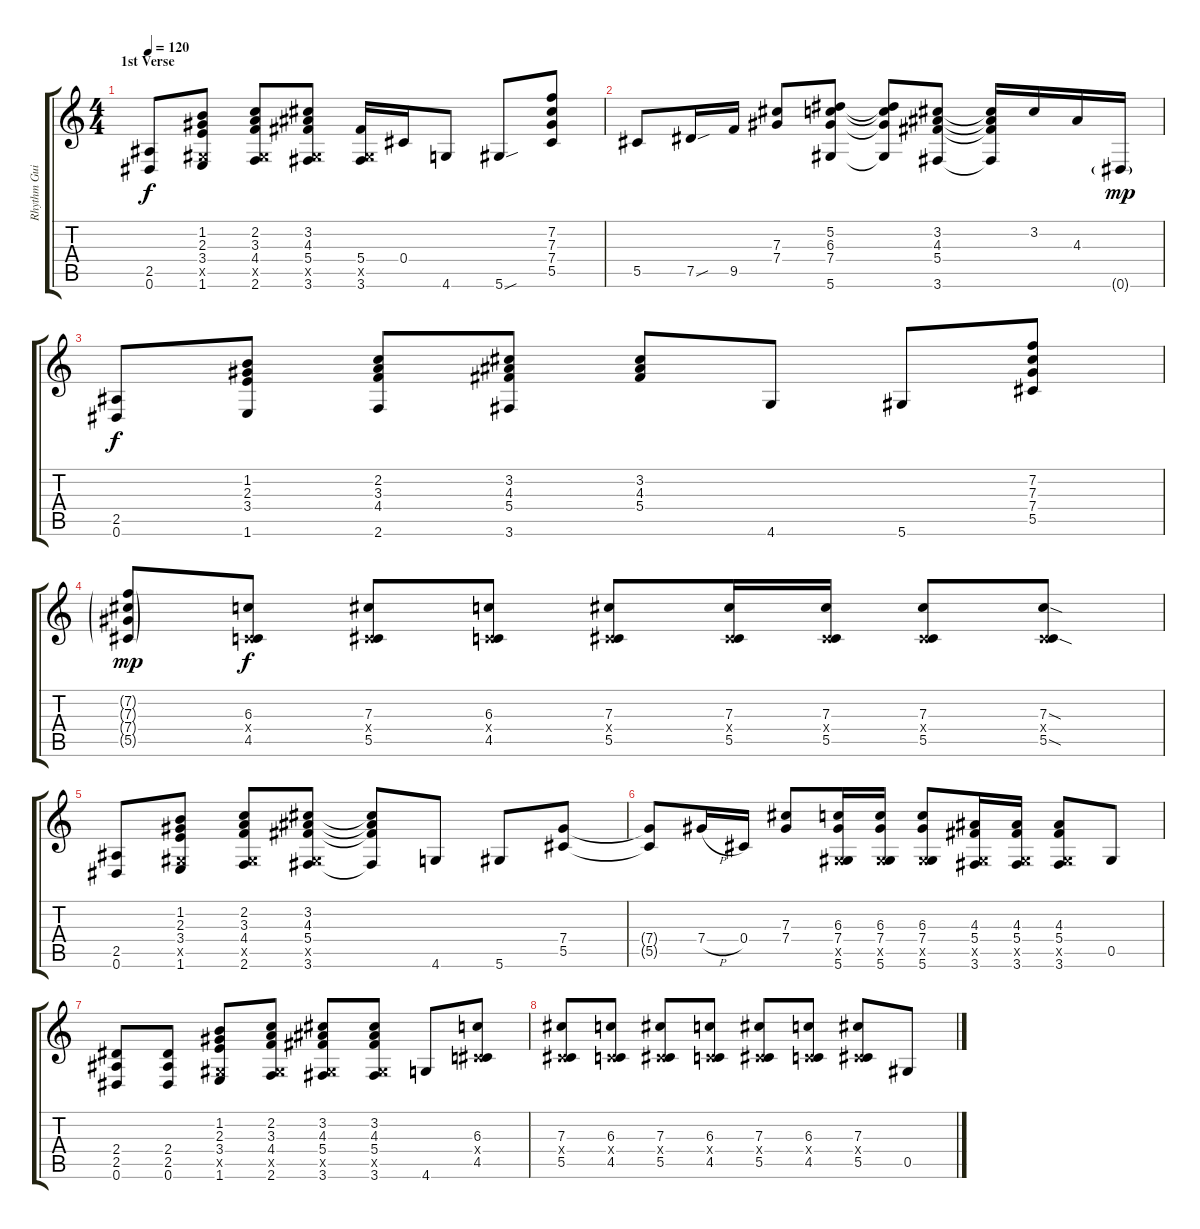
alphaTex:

\track ("Rhythm Guitar" "Rhythm Gui") {instrument overdrivenguitar}
\staff {score tabs}
\tuning (Eb4 Bb3 Gb3 Db3 Ab2 Eb2) {hide}
\ts (4 4)
\section ("" "1st Verse")
\tempo 120
\clef g2
\ks c
(2.5 0.6).8{dy f} (1.2 2.3 3.4 0.5{x} 1.6).8 (2.2 3.3 4.4 0.5{x} 2.6).8 (3.2 4.3 5.4 0.5{x} 3.6).8 (5.4 0.5{x} 3.6).16 0.4.16 4.6.8 5.6{sou}.8 (7.2 7.3 7.4 5.5).8 |
5.5.8 7.5{sou}.16 9.5.16 (7.3 7.4).8 (5.2 6.3 7.4 5.6).8 (5.2{t} 6.3{t} 7.4{t} 5.6{t}).8 (3.2 4.3 5.4 3.6).8 (3.2{t} 4.3{t} 5.4{t} 3.6{t}).16 3.2.16 4.3.16 0.6{g}.16{dy mp} |
(2.5 0.6).8{dy f} (1.2 2.3 3.4 1.6).8 (2.2 3.3 4.4 2.6).8 (3.2 4.3 5.4 3.6).8 (3.2 4.3 5.4).8 4.6.8 5.6.8 (7.2 7.3 7.4 5.5).8 |
(7.2{g} 7.3{g} 7.4{g} 5.5{g}).8{dy mp} (6.3 0.4{x} 4.5).8{dy f} (7.3 0.4{x} 5.5).8 (6.3 0.4{x} 4.5).8 (7.3 0.4{x} 5.5).8 (7.3 0.4{x} 5.5).16 (7.3 0.4{x} 5.5).16 (7.3 0.4{x} 5.5).8 (7.3{sod} 0.4{x} 5.5{sod}).8 |
(2.5 0.6).8 (1.2 2.3 3.4 0.5{x} 1.6).8 (2.2 3.3 4.4 0.5{x} 2.6).8 (3.2 4.3 5.4 0.5{x} 3.6).8 (3.2{t} 4.3{t} 5.4{t} 3.6{t}).8 4.6.8 5.6.8 (7.4 5.5).8 |
(7.4{t} 5.5{t}).8 7.4{h}.16 0.4.16 (7.3 7.4).8 (6.3 7.4 0.5{x} 5.6).16 (6.3 7.4 0.5{x} 5.6).16 (6.3 7.4 0.5{x} 5.6).8 (4.3 5.4 0.5{x} 3.6).16 (4.3 5.4 0.5{x} 3.6).16 (4.3 5.4 0.5{x} 3.6).8 0.5.8 |
(2.4 2.5 0.6).8 (2.4 2.5 0.6).8 (1.2 2.3 3.4 0.5{x} 1.6).8 (2.2 3.3 4.4 0.5{x} 2.6).8 (3.2 4.3 5.4 0.5{x} 3.6).8 (3.2 4.3 5.4 0.5{x} 3.6).8 4.6.8 (6.3 0.4{x} 4.5).8 |
(7.3 0.4{x} 5.5).8 (6.3 0.4{x} 4.5).8 (7.3 0.4{x} 5.5).8 (6.3 0.4{x} 4.5).8 (7.3 0.4{x} 5.5).8 (6.3 0.4{x} 4.5).8 (7.3 0.4{x} 5.5).8 0.5.8
